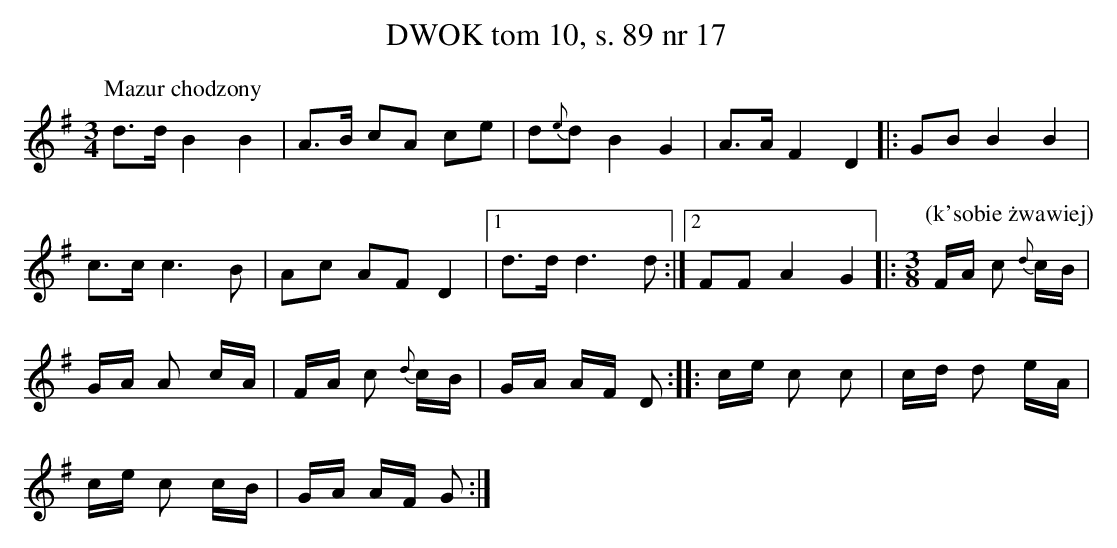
X:1
T:DWOK tom 10, s. 89 nr 17
L:1/16
M:3/4
K:G
P:Mazur chodzony
d3d B4 B4|A3B c2A2 c2e2|d2{e}d2 B4 G4|A3A F4 D4|:G2B2 B4 B4|
c3c c6B2|A2c2 A2F2 D4| [1d3d d6d2:| [2F2F2 A4 G4|:[M:3/8][P:(k'sobie żwawiej)]FA c2 {d }cB|
GA A2 cA|FA c2 {d }cB|GA AF D2::ce c2 c2|cd d2 eA|
ce c2 cB|GA AF G2:|
